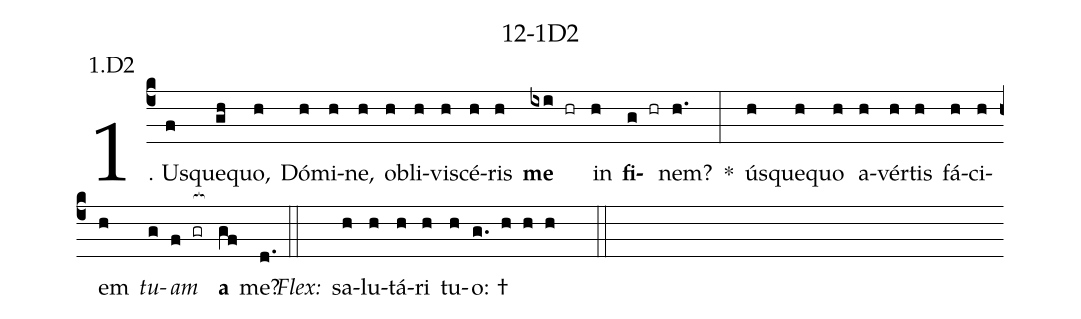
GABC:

name: 12-1D2;
annotation: 1.D2;
%%
(c4)1. Us(f)que(gh)quo,(h) Dó(h)mi(h)ne,(h) ob(h)li(h)vi(h)scé(h)ris(h) <b>me</b>(ixi hr) in(h) <b>fi</b>(g hr)nem?(h.) *(:) ús(h)que(h)quo(h) a(h)vér(h)tis(h) fá(h)ci(h)em(h) <i>tu</i>(g)<i>am</i>(f gr[ocb:1{]) <b>a</b>(gf[ocb:0}]) me?(d.) (::)
<i>Flex:</i>()  sa(h)lu(h)tá(h)ri(h) tu(h)o: †(g. h h h  ::)
